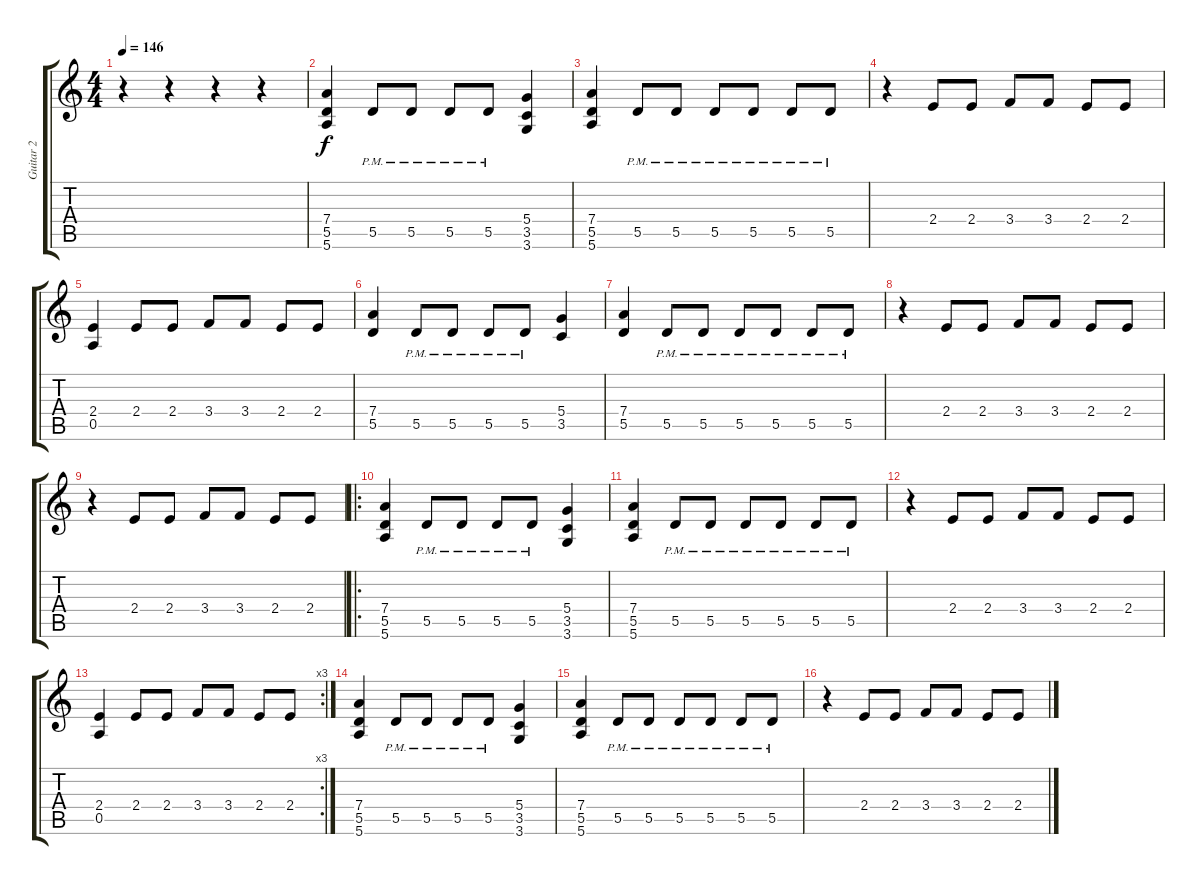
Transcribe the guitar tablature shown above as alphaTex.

\track ("Guitar 2" "Guitar 2") {instrument distortionguitar}
\staff {score tabs}
\tuning (E4 B3 G3 D3 A2 E2) {hide}
\ts (4 4)
\tempo 146
\clef g2
\ks c
r.4{dy f instrument distortionguitar} r.4 r.4 r.4 |
(7.4 5.5 5.6).4 5.5{pm}.8 5.5{pm}.8 5.5{pm}.8 5.5{pm}.8 (5.4 3.5 3.6).4 |
(7.4 5.5 5.6).4 5.5{pm}.8 5.5{pm}.8 5.5{pm}.8 5.5{pm}.8 5.5{pm}.8 5.5{pm}.8 |
r.4 2.4.8 2.4.8 3.4.8 3.4.8 2.4.8 2.4.8 |
(2.4 0.5).4 2.4.8 2.4.8 3.4.8 3.4.8 2.4.8 2.4.8 |
(7.4 5.5).4 5.5{pm}.8 5.5{pm}.8 5.5{pm}.8 5.5{pm}.8 (5.4 3.5).4 |
(7.4 5.5).4 5.5{pm}.8 5.5{pm}.8 5.5{pm}.8 5.5{pm}.8 5.5{pm}.8 5.5{pm}.8 |
r.4 2.4.8 2.4.8 3.4.8 3.4.8 2.4.8 2.4.8 |
r.4 2.4.8 2.4.8 3.4.8 3.4.8 2.4.8 2.4.8 |
\ro
(7.4 5.5 5.6).4 5.5{pm}.8 5.5{pm}.8 5.5{pm}.8 5.5{pm}.8 (5.4 3.5 3.6).4 |
(7.4 5.5 5.6).4 5.5{pm}.8 5.5{pm}.8 5.5{pm}.8 5.5{pm}.8 5.5{pm}.8 5.5{pm}.8 |
r.4 2.4.8 2.4.8 3.4.8 3.4.8 2.4.8 2.4.8 |
\rc 3
(2.4 0.5).4 2.4.8 2.4.8 3.4.8 3.4.8 2.4.8 2.4.8 |
(7.4 5.5 5.6).4 5.5{pm}.8 5.5{pm}.8 5.5{pm}.8 5.5{pm}.8 (5.4 3.5 3.6).4 |
(7.4 5.5 5.6).4 5.5{pm}.8 5.5{pm}.8 5.5{pm}.8 5.5{pm}.8 5.5{pm}.8 5.5{pm}.8 |
r.4 2.4.8 2.4.8 3.4.8 3.4.8 2.4.8 2.4.8
